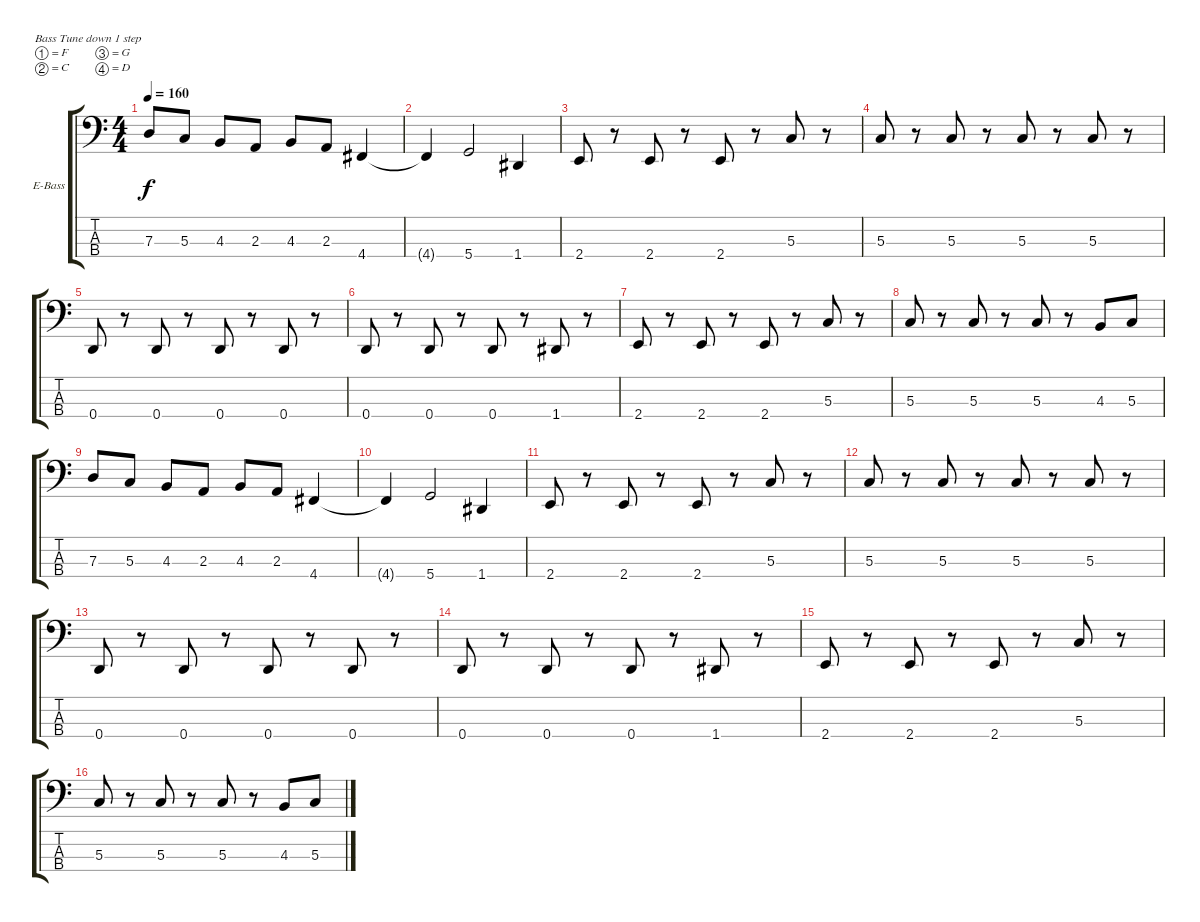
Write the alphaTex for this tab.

\bracketExtendMode groupsimilarinstruments
\firstSystemTrackNameOrientation horizontal
\otherSystemsTrackNameOrientation horizontal
\track ("Bass" "E-Bass") {instrument electricbasspick}
\staff {score tabs}
\tuning (F2 C2 G1 D1)
\ts (4 4)
\tempo 160
\clef f4
\ks c
7.3.8{dy f} 5.3.8 4.3.8 2.3.8 4.3.8 2.3.8 4.4.4 |
4.4{t}.4 5.4.2 1.4.4 |
2.4.8 r.8 2.4.8 r.8 2.4.8 r.8 5.3.8 r.8 |
5.3.8 r.8 5.3.8 r.8 5.3.8 r.8 5.3.8 r.8 |
0.4.8 r.8 0.4.8 r.8 0.4.8 r.8 0.4.8 r.8 |
0.4.8 r.8 0.4.8 r.8 0.4.8 r.8 1.4.8 r.8 |
2.4.8 r.8 2.4.8 r.8 2.4.8 r.8 5.3.8 r.8 |
5.3.8 r.8 5.3.8 r.8 5.3.8 r.8 4.3.8 5.3.8 |
7.3.8 5.3.8 4.3.8 2.3.8 4.3.8 2.3.8 4.4.4 |
4.4{t}.4 5.4.2 1.4.4 |
2.4.8 r.8 2.4.8 r.8 2.4.8 r.8 5.3.8 r.8 |
5.3.8 r.8 5.3.8 r.8 5.3.8 r.8 5.3.8 r.8 |
0.4.8 r.8 0.4.8 r.8 0.4.8 r.8 0.4.8 r.8 |
0.4.8 r.8 0.4.8 r.8 0.4.8 r.8 1.4.8 r.8 |
2.4.8 r.8 2.4.8 r.8 2.4.8 r.8 5.3.8 r.8 |
5.3.8 r.8 5.3.8 r.8 5.3.8 r.8 4.3.8 5.3.8
